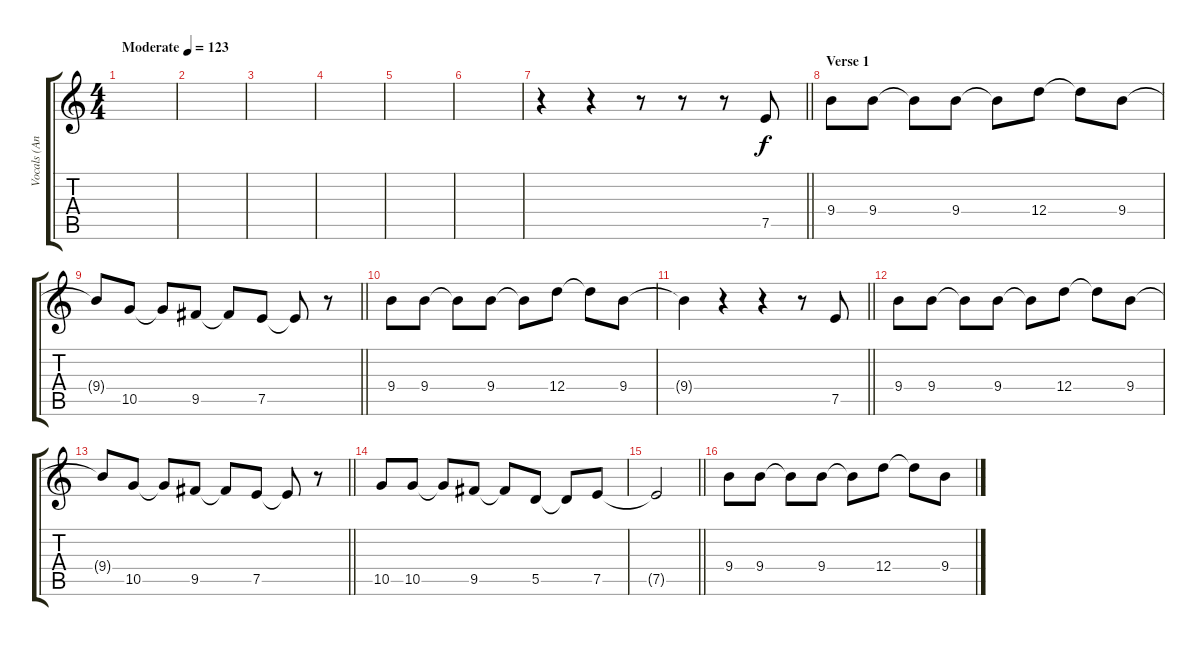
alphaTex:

\track ("Vocals (Anthony Kiedis)" "Vocals (An") {instrument distortionguitar}
\staff {score tabs}
\tuning (E4 B3 G3 D3 A2 E2) {hide}
\ts (4 4)
\tempo (123 "Moderate")
\clef g2
\ks c
|
|
|
|
|
|
\barLineRight lightlight
r.4 r.4 r.8 r.8 r.8 7.5.8 |
\section ("" "Verse 1")
9.4.8 9.4.8 9.4{t}.8 9.4.8 9.4{t}.8 12.4.8 12.4{t}.8 9.4.8 |
\barLineRight lightlight
9.4{t}.8 10.5.8 10.5{t}.8 9.5.8 9.5{t}.8 7.5.8 7.5{t}.8 r.8 |
9.4.8 9.4.8 9.4{t}.8 9.4.8 9.4{t}.8 12.4.8 12.4{t}.8 9.4.8 |
\barLineRight lightlight
9.4{t}.4 r.4 r.4 r.8 7.5.8 |
9.4.8 9.4.8 9.4{t}.8 9.4.8 9.4{t}.8 12.4.8 12.4{t}.8 9.4.8 |
\barLineRight lightlight
9.4{t}.8 10.5.8 10.5{t}.8 9.5.8 9.5{t}.8 7.5.8 7.5{t}.8 r.8 |
10.5.8 10.5.8 10.5{t}.8 9.5.8 9.5{t}.8 5.5.8 5.5{t}.8 7.5.8 |
\barLineRight lightlight
7.5{t}.2 |
9.4.8 9.4.8 9.4{t}.8 9.4.8 9.4{t}.8 12.4.8 12.4{t}.8 9.4.8
